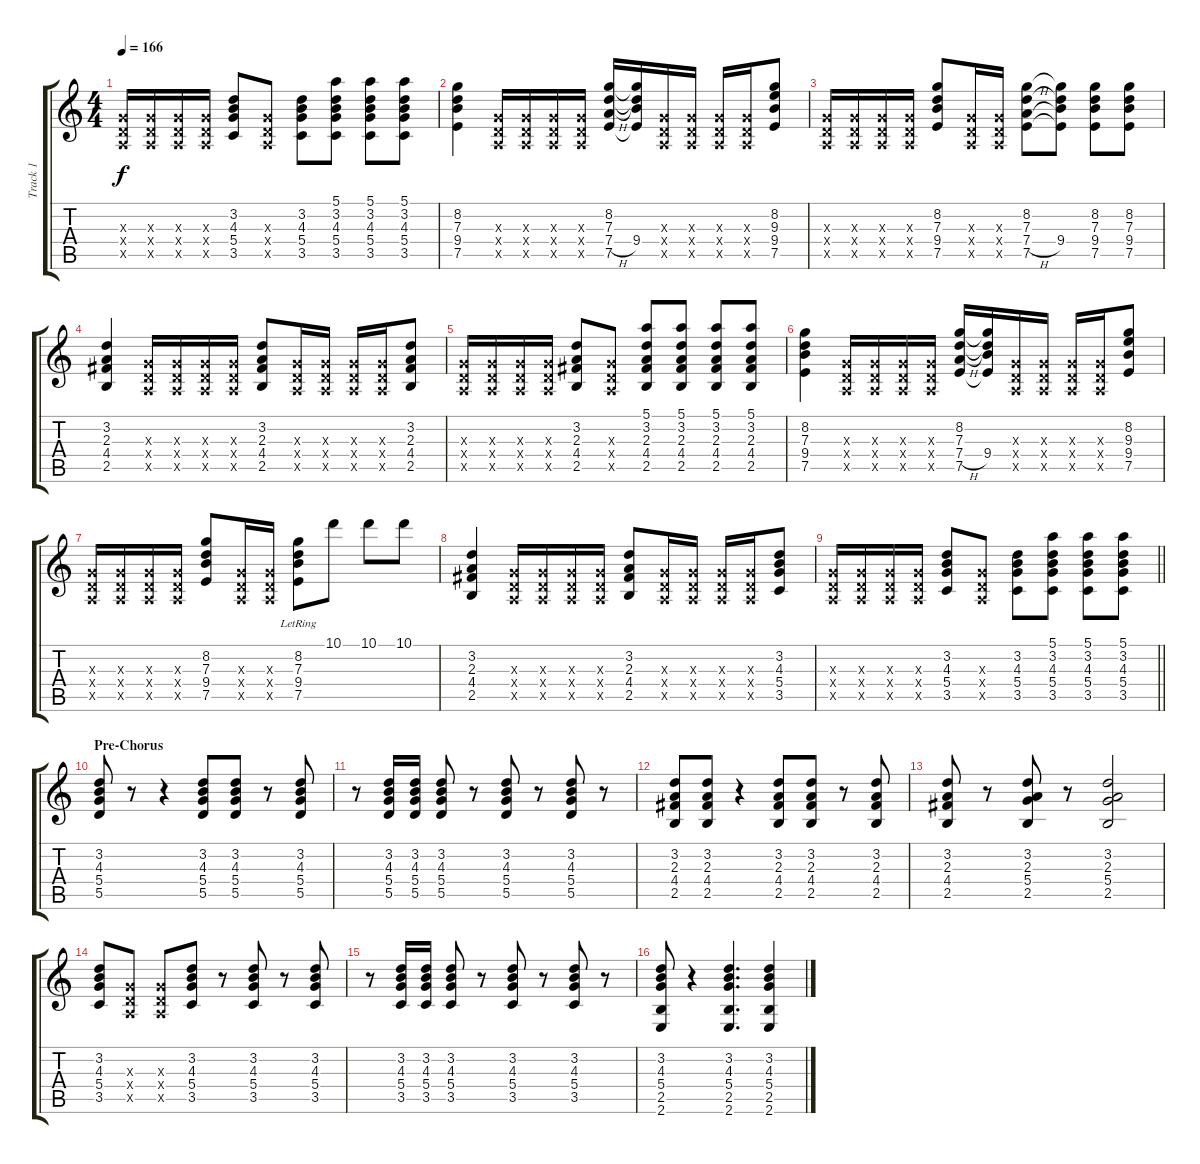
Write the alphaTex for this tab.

\track ("Track 1" "Track 1") {instrument electricguitarjazz}
\staff {score tabs}
\tuning (E4 B3 G3 D3 A2 D2) {hide}
\ts (4 4)
\tempo 166
\clef g2
\ks c
(0.3{x} 0.4{x} 0.5{x}).16{dy f} (0.3{x} 0.4{x} 0.5{x}).16 (0.3{x} 0.4{x} 0.5{x}).16 (0.3{x} 0.4{x} 0.5{x}).16 (3.2 4.3 5.4 3.5).8 (0.3{x} 0.4{x} 0.5{x}).8 (3.2 4.3 5.4 3.5).8 (5.1 3.2 4.3 5.4 3.5).8 (5.1 3.2 4.3 5.4 3.5).8 (5.1 3.2 4.3 5.4 3.5).8 |
(8.2 7.3 9.4 7.5).4 (0.3{x} 0.4{x} 0.5{x}).16 (0.3{x} 0.4{x} 0.5{x}).16 (0.3{x} 0.4{x} 0.5{x}).16 (0.3{x} 0.4{x} 0.5{x}).16 (8.2 7.3 7.4{h} 7.5).16 (8.2{t} 7.3{t} 9.4 7.5{t}).16 (0.3{x} 0.4{x} 0.5{x}).16 (0.3{x} 0.4{x} 0.5{x}).16 (0.3{x} 0.4{x} 0.5{x}).16 (0.3{x} 0.4{x} 0.5{x}).16 (8.2 9.3 9.4 7.5).8 |
(0.3{x} 0.4{x} 0.5{x}).16 (0.3{x} 0.4{x} 0.5{x}).16 (0.3{x} 0.4{x} 0.5{x}).16 (0.3{x} 0.4{x} 0.5{x}).16 (8.2 7.3 9.4 7.5).8 (0.3{x} 0.4{x} 0.5{x}).16 (0.3{x} 0.4{x} 0.5{x}).16 (8.2 7.3 7.4{h} 7.5).8 (8.2{t} 7.3{t} 9.4 7.5{t}).8 (8.2 7.3 9.4 7.5).8 (8.2 7.3 9.4 7.5).8 |
(3.2 2.3 4.4 2.5).4 (0.3{x} 0.4{x} 0.5{x}).16 (0.3{x} 0.4{x} 0.5{x}).16 (0.3{x} 0.4{x} 0.5{x}).16 (0.3{x} 0.4{x} 0.5{x}).16 (3.2 2.3 4.4 2.5).8 (0.3{x} 0.4{x} 0.5{x}).16 (0.3{x} 0.4{x} 0.5{x}).16 (0.3{x} 0.4{x} 0.5{x}).16 (0.3{x} 0.4{x} 0.5{x}).16 (3.2 2.3 4.4 2.5).8 |
(0.3{x} 0.4{x} 0.5{x}).16 (0.3{x} 0.4{x} 0.5{x}).16 (0.3{x} 0.4{x} 0.5{x}).16 (0.3{x} 0.4{x} 0.5{x}).16 (3.2 2.3 4.4 2.5).8 (0.3{x} 0.4{x} 0.5{x}).8 (5.1 3.2 2.3 4.4 2.5).8 (5.1 3.2 2.3 4.4 2.5).8 (5.1 3.2 2.3 4.4 2.5).8 (5.1 3.2 2.3 4.4 2.5).8 |
(8.2 7.3 9.4 7.5).4 (0.3{x} 0.4{x} 0.5{x}).16 (0.3{x} 0.4{x} 0.5{x}).16 (0.3{x} 0.4{x} 0.5{x}).16 (0.3{x} 0.4{x} 0.5{x}).16 (8.2 7.3 7.4{h} 7.5).16 (8.2{t} 7.3{t} 9.4 7.5{t}).16 (0.3{x} 0.4{x} 0.5{x}).16 (0.3{x} 0.4{x} 0.5{x}).16 (0.3{x} 0.4{x} 0.5{x}).16 (0.3{x} 0.4{x} 0.5{x}).16 (8.2 9.3 9.4 7.5).8 |
(0.3{x} 0.4{x} 0.5{x}).16 (0.3{x} 0.4{x} 0.5{x}).16 (0.3{x} 0.4{x} 0.5{x}).16 (0.3{x} 0.4{x} 0.5{x}).16 (8.2 7.3 9.4 7.5).8 (0.3{x} 0.4{x} 0.5{x}).16 (0.3{x} 0.4{x} 0.5{x}).16 (8.2{lr} 7.3{lr} 9.4{lr} 7.5{lr}).8 10.1.8 10.1.8 10.1.8 |
(3.2 2.3 4.4 2.5).4 (0.3{x} 0.4{x} 0.5{x}).16 (0.3{x} 0.4{x} 0.5{x}).16 (0.3{x} 0.4{x} 0.5{x}).16 (0.3{x} 0.4{x} 0.5{x}).16 (3.2 2.3 4.4 2.5).8 (0.3{x} 0.4{x} 0.5{x}).16 (0.3{x} 0.4{x} 0.5{x}).16 (0.3{x} 0.4{x} 0.5{x}).16 (0.3{x} 0.4{x} 0.5{x}).16 (3.2 4.3 5.4 3.5).8 |
\barLineRight lightlight
(0.3{x} 0.4{x} 0.5{x}).16 (0.3{x} 0.4{x} 0.5{x}).16 (0.3{x} 0.4{x} 0.5{x}).16 (0.3{x} 0.4{x} 0.5{x}).16 (3.2 4.3 5.4 3.5).8 (0.3{x} 0.4{x} 0.5{x}).8 (3.2 4.3 5.4 3.5).8 (5.1 3.2 4.3 5.4 3.5).8 (5.1 3.2 4.3 5.4 3.5).8 (5.1 3.2 4.3 5.4 3.5).8 |
\section ("" "Pre-Chorus")
(3.2 4.3 5.4 5.5).8 r.8 r.4 (3.2 4.3 5.4 5.5).8 (3.2 4.3 5.4 5.5).8 r.8 (3.2 4.3 5.4 5.5).8 |
r.8 (3.2 4.3 5.4 5.5).16 (3.2 4.3 5.4 5.5).16 (3.2 4.3 5.4 5.5).8 r.8 (3.2 4.3 5.4 5.5).8 r.8 (3.2 4.3 5.4 5.5).8 r.8 |
(3.2 2.3 4.4 2.5).8 (3.2 2.3 4.4 2.5).8 r.4 (3.2 2.3 4.4 2.5).8 (3.2 2.3 4.4 2.5).8 r.8 (3.2 2.3 4.4 2.5).8 |
(3.2 2.3 4.4 2.5).8 r.8 (3.2 2.3 5.4 2.5).8 r.8 (3.2 2.3 5.4 2.5).2 |
(3.2 4.3 5.4 3.5).8 (0.3{x} 0.4{x} 0.5{x}).8 (0.3{x} 0.4{x} 0.5{x}).8 (3.2 4.3 5.4 3.5).8 r.8 (3.2 4.3 5.4 3.5).8 r.8 (3.2 4.3 5.4 3.5).8 |
r.8 (3.2 4.3 5.4 3.5).16 (3.2 4.3 5.4 3.5).16 (3.2 4.3 5.4 3.5).8 r.8 (3.2 4.3 5.4 3.5).8 r.8 (3.2 4.3 5.4 3.5).8 r.8 |
(3.2 4.3 5.4 2.5 2.6).8 r.4 (3.2 4.3 5.4 2.5 2.6).4{d} (3.2 4.3 5.4 2.5 2.6).4
